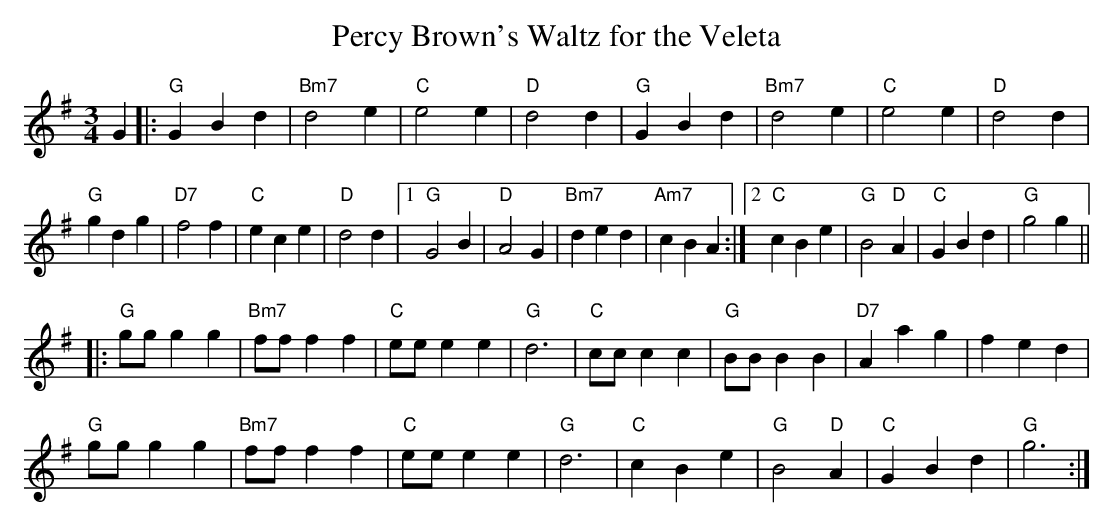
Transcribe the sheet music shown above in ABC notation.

X:1
T:Percy Brown's Waltz for the Veleta
M:3/4
L:1/4
K:Gmaj
G|:"G"G B d |"Bm7" d2 e |"C" e2e |"D" d2d |"G" G B d |"Bm7" d2 e |"C" e2e |"D" d2d |
"G"g d g |"D7" f2f |"C" e c e |"D" d2d |1 "G"G2 B |"D" A2 G |"Bm7" d e d |"Am7" c B A :|2 "C" c B e |"G" B2 "D"A |"C" G B d |"G" g2g ||
|:"G" g/2g/2 g g |"Bm7" f/2f/2 f f |"C" e/2e/2 e e |"G" d3 |"C" c/2c/2 c c |"G" B/2B/2 B B |"D7" A a g | f e d |
"G"g/2g/2 g g |"Bm7" f/2f/2 f f |"C" e/2e/2 e e |"G" d3 |"C" c B e |"G" B2 "D"A |"C" G B d |"G" g3 :|
